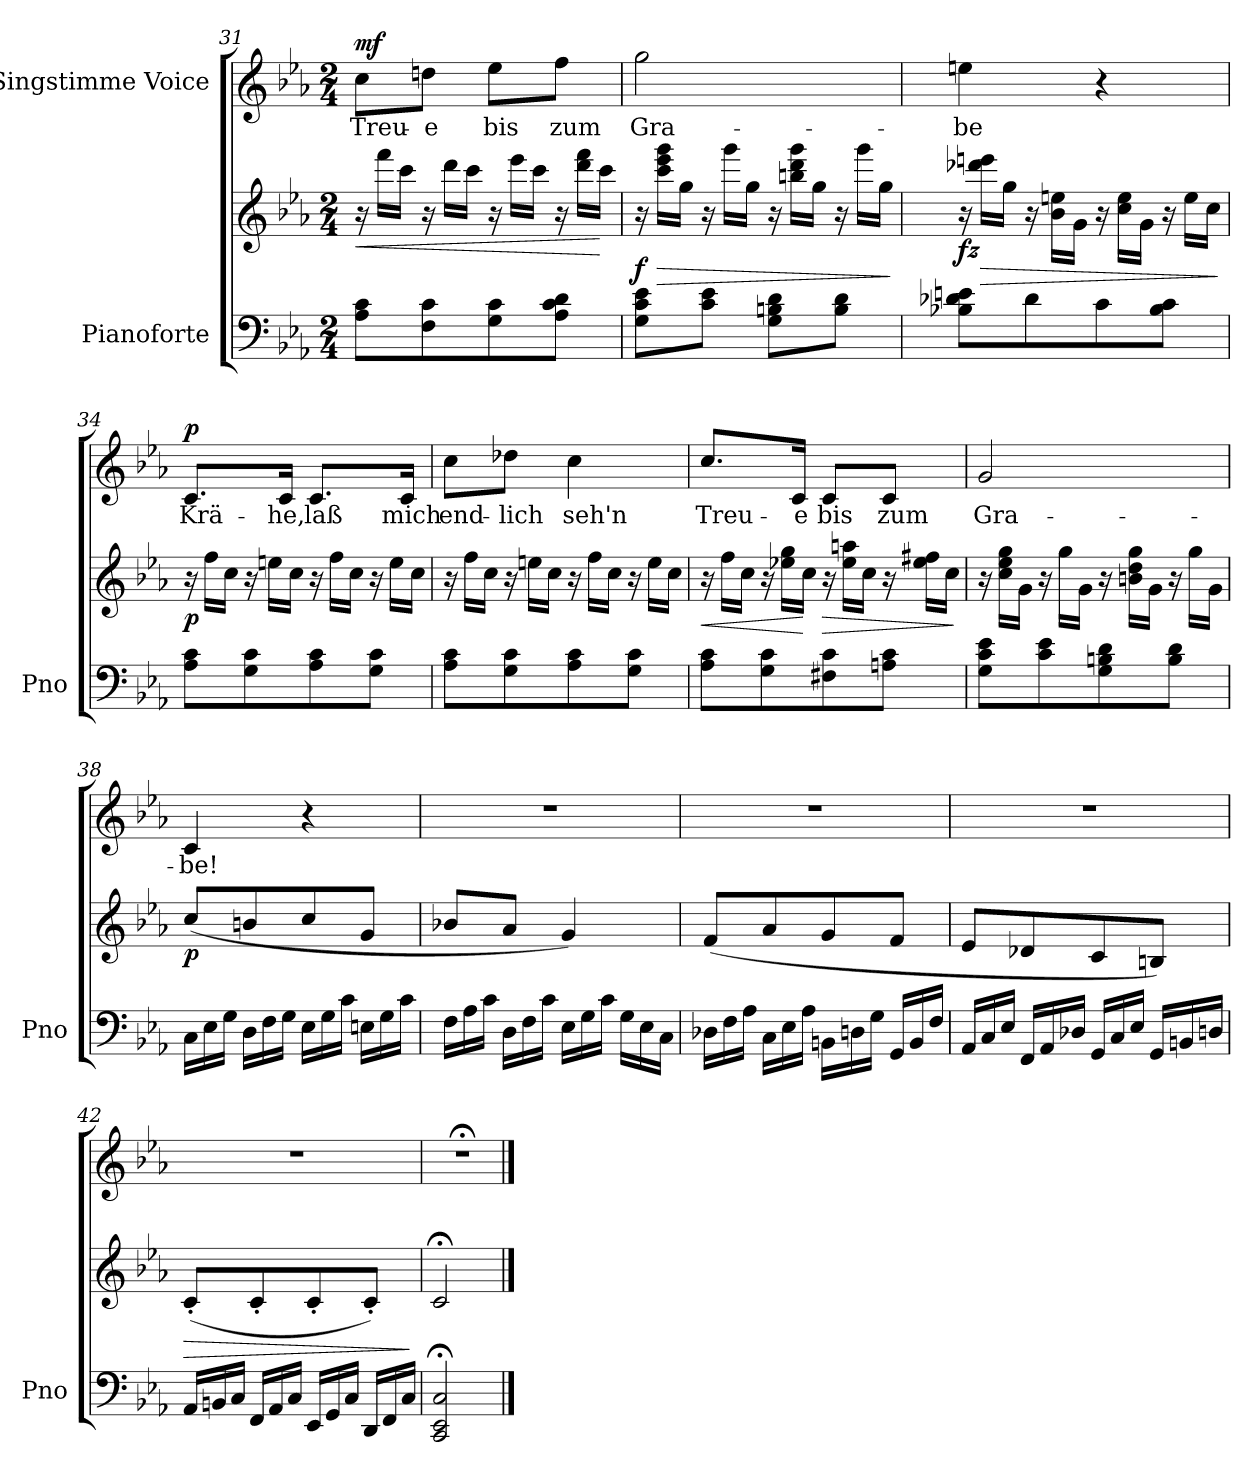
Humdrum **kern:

**kern	**kern	**dynam	**kern	**text	**dynam
*part2	*part2	*part2	*part1	*part1	*part1
*staff3	*staff2	*staff2/3	*staff1	*staff1	*staff1
*I"Pianoforte	*	*	*I"Singstimme Voice	*	*
*I'Pno	*	*	*	*	*
!!LO:LB:g=z
*clefF4	*clefG2	*	*clefG2	*	*
*k[b-e-a-]	*k[b-e-a-]	*	*k[b-e-a-]	*	*
*M2/4	*M2/4	*	*M2/4	*	*
*	*Xtuplet	*	*	*	*
=31	=31	=31	=31	=31	=31
!	!	!LO:HP:b	!	!LO:LY:b	!LO:DY:a
8A-\ 8c\L	24r	<	8cc\L	Treu-	mf
.	24fff\LL	.	.	.	.
.	24ccc\JJ	.	.	.	.
!	!	!	!	!LO:LY:b	!
8F\ 8c\	24r	.	8ddn\J	-e	.
.	24ddd\LL	.	.	.	.
.	24ccc\JJ	.	.	.	.
!	!	!	!	!LO:LY:b	!
8G\ 8c\	24r	.	8ee-\L	bis	.
.	24eee-\LL	.	.	.	.
.	24ccc\JJ	.	.	.	.
!	!	!	!	!LO:LY:b	!
8A-\ 8c\ 8d\J	24r	.	8ff\J	zum	.
.	24ddd\ 24fff\LL	.	.	.	.
.	24ccc\JJ	[	.	.	.
=32	=32	=32	=32	=32	=32
!	!	!LO:DY:a=2	!	!LO:LY:b	!
8G\ 8c\ 8e-\L	24r	f	2gg\	Gra-	.
!	!	!LO:HP:b	!	!	!
.	24ccc\ 24eee-\ 24ggg\LL	>	.	.	.
.	24gg\JJ	.	.	.	.
8c\ 8e-\J	24r	.	.	.	.
.	24ggg\LL	.	.	.	.
.	24gg\JJ	.	.	.	.
8G\ 8Bn\ 8d\L	24r	.	.	.	.
.	24bbn\ 24ddd\ 24ggg\LL	.	.	.	.
.	24gg\JJ	.	.	.	.
8B\ 8d\J	24r	.	.	.	.
.	24ggg\LL	.	.	.	.
.	24gg\JJ	.	.	.	.
.	.	]	.	.	.
=33	=33	=33	=33	=33	=33
!	!	!LO:DY:b	!	!LO:LY:b	!
8B-X\ 8d-X\ 8en\L	24r	fz	4een\	-be	.
!	!	!LO:HP:b	!	!	!
.	24ddd-X\ 24eeen\LL	>	.	.	.
.	24gg\JJ	.	.	.	.
8d-\	24r	.	.	.	.
.	24b-\ 24een\LL	.	.	.	.
.	24g\JJ	.	.	.	.
8c\	24r	.	4r	.	.
.	24cc\ 24ee\LL	.	.	.	.
.	24g\JJ	.	.	.	.
8B-\ 8c\J	24r	.	.	.	.
.	24ee\LL	.	.	.	.
.	24cc\JJ	.	.	.	.
.	.	]	.	.	.
!!LO:PB:g=z
=34	=34	=34	=34	=34	=34
!	!	!LO:DY:b	!	!LO:LY:b	!LO:DY:a
8A-\ 8c\L	24r	p	8.c/L	Krä-	p
.	24ff\LL	.	.	.	.
.	24cc\JJ	.	.	.	.
8G\ 8c\	24r	.	.	.	.
.	24een\LL	.	.	.	.
!	!	!	!	!LO:LY:b	!
.	.	.	16c/Jk	-he,	.
.	24cc\JJ	.	.	.	.
!	!	!	!	!LO:LY:b	!
8A-\ 8c\	24r	.	8.c/L	laß	.
.	24ff\LL	.	.	.	.
.	24cc\JJ	.	.	.	.
8G\ 8c\J	24r	.	.	.	.
.	24ee\LL	.	.	.	.
!	!	!	!	!LO:LY:b	!
.	.	.	16c/Jk	mich	.
.	24cc\JJ	.	.	.	.
=35	=35	=35	=35	=35	=35
!	!	!	!	!LO:LY:b	!
8A-\ 8c\L	24r	.	8cc\L	end-	.
.	24ff\LL	.	.	.	.
.	24cc\JJ	.	.	.	.
!	!	!	!	!LO:LY:b	!
8G\ 8c\	24r	.	8dd-X\J	-lich	.
.	24een\LL	.	.	.	.
.	24cc\JJ	.	.	.	.
!	!	!	!	!LO:LY:b	!
8A-\ 8c\	24r	.	4cc\	seh'n	.
.	24ff\LL	.	.	.	.
.	24cc\JJ	.	.	.	.
8G\ 8c\J	24r	.	.	.	.
.	24ee\LL	.	.	.	.
.	24cc\JJ	.	.	.	.
=36	=36	=36	=36	=36	=36
!	!	!LO:HP:b	!	!LO:LY:b	!
8A-\ 8c\L	24r	<	8.cc/L	Treu-	.
.	24ff\LL	.	.	.	.
.	24cc\JJ	.	.	.	.
8G\ 8c\	24r	.	.	.	.
.	24ee-X\ 24gg\LL	.	.	.	.
!	!	!	!	!LO:LY:b	!
.	.	.	16c/Jk	-e	.
.	24cc\JJ	[	.	.	.
!	!	!LO:HP:b	!	!LO:LY:b	!
8F#X\ 8c\	24r	>	8c/L	bis	.
.	24ee-\ 24aan\LL	.	.	.	.
.	24cc\JJ	.	.	.	.
!	!	!	!	!LO:LY:b	!
8An\ 8c\J	24r	.	8c/J	zum	.
.	24ee-\ 24ff#X\LL	.	.	.	.
.	24cc\JJ	.	.	.	.
.	.	]	.	.	.
!!LO:LB:g=z
=37	=37	=37	=37	=37	=37
!	!	!	!	!LO:LY:b	!
8G\ 8c\ 8e-\L	24r	.	2g/	Gra-	.
.	24cc\ 24ee-\ 24gg\LL	.	.	.	.
.	24g\JJ	.	.	.	.
8c\ 8e-\	24r	.	.	.	.
.	24gg\LL	.	.	.	.
.	24g\JJ	.	.	.	.
8G\ 8Bn\ 8d\	24r	.	.	.	.
.	24bn\ 24dd\ 24gg\LL	.	.	.	.
.	24g\JJ	.	.	.	.
8B\ 8d\J	24r	.	.	.	.
.	24gg\LL	.	.	.	.
.	24g\JJ	.	.	.	.
=38	=38	=38	=38	=38	=38
*Xtuplet	*	*	*	*	*
!	!	!LO:DY:b	!	!LO:LY:b	!
24C\LL	(8cc/L	p	4c/	-be!	.
24E-\	.	.	.	.	.
24G\JJ	.	.	.	.	.
24D\LL	8bn/	.	.	.	.
24F\	.	.	.	.	.
24G\JJ	.	.	.	.	.
24E-\LL	8cc/	.	4r	.	.
24G\	.	.	.	.	.
24c\JJ	.	.	.	.	.
24En\LL	8g/J	.	.	.	.
24G\	.	.	.	.	.
24c\JJ	.	.	.	.	.
=39	=39	=39	=39	=39	=39
24F\LL	8b-X/L	.	2r	.	.
24A-\	.	.	.	.	.
24c\JJ	.	.	.	.	.
24D\LL	8a-/J	.	.	.	.
24F\	.	.	.	.	.
24c\JJ	.	.	.	.	.
24E-\LL	4g/)	.	.	.	.
24G\	.	.	.	.	.
24c\JJ	.	.	.	.	.
24G\LL	.	.	.	.	.
24E-\	.	.	.	.	.
24C\JJ	.	.	.	.	.
=40	=40	=40	=40	=40	=40
24D-X\LL	(8f/L	.	2r	.	.
24F\	.	.	.	.	.
24A-\JJ	.	.	.	.	.
24C\LL	8a-/	.	.	.	.
24E-\	.	.	.	.	.
24A-\JJ	.	.	.	.	.
24BBn\LL	8g/	.	.	.	.
24Dn\	.	.	.	.	.
24G\JJ	.	.	.	.	.
24GG/LL	8f/J	.	.	.	.
24BB/	.	.	.	.	.
24F/JJ	.	.	.	.	.
!!LO:LB:g=z
=41	=41	=41	=41	=41	=41
24AA-/LL	8e-/L	.	2r	.	.
24C/	.	.	.	.	.
24E-/JJ	.	.	.	.	.
24FF/LL	8d-X/	.	.	.	.
24AA-/	.	.	.	.	.
24D-X/JJ	.	.	.	.	.
24GG/LL	8c/	.	.	.	.
24C/	.	.	.	.	.
24E-/JJ	.	.	.	.	.
24GG/LL	8Bn/J)	.	.	.	.
24BBn/	.	.	.	.	.
24Dn/JJ	.	.	.	.	.
=42	=42	=42	=42	=42	=42
!	!	!LO:HP:b	!	!	!
24AA-/LL	(8c'/L	>	2r	.	.
24BBn/	.	.	.	.	.
24C/JJ	.	.	.	.	.
24FF/LL	8c'/	.	.	.	.
24AA-/	.	.	.	.	.
24C/JJ	.	.	.	.	.
24EE-/LL	8c'/	.	.	.	.
24GG/	.	.	.	.	.
24C/JJ	.	.	.	.	.
24DD/LL	8c'/J)	.	.	.	.
24FF/	.	.	.	.	.
24C/JJ	.	.	.	.	.
.	.	]	.	.	.
=43	=43	=43	=43	=43	=43
2CC/;< 2EE-/;< 2C/;<	2c;</	.	2r;<	.	.
==	==	==	==	==	==
*-	*-	*-	*-	*-	*-
